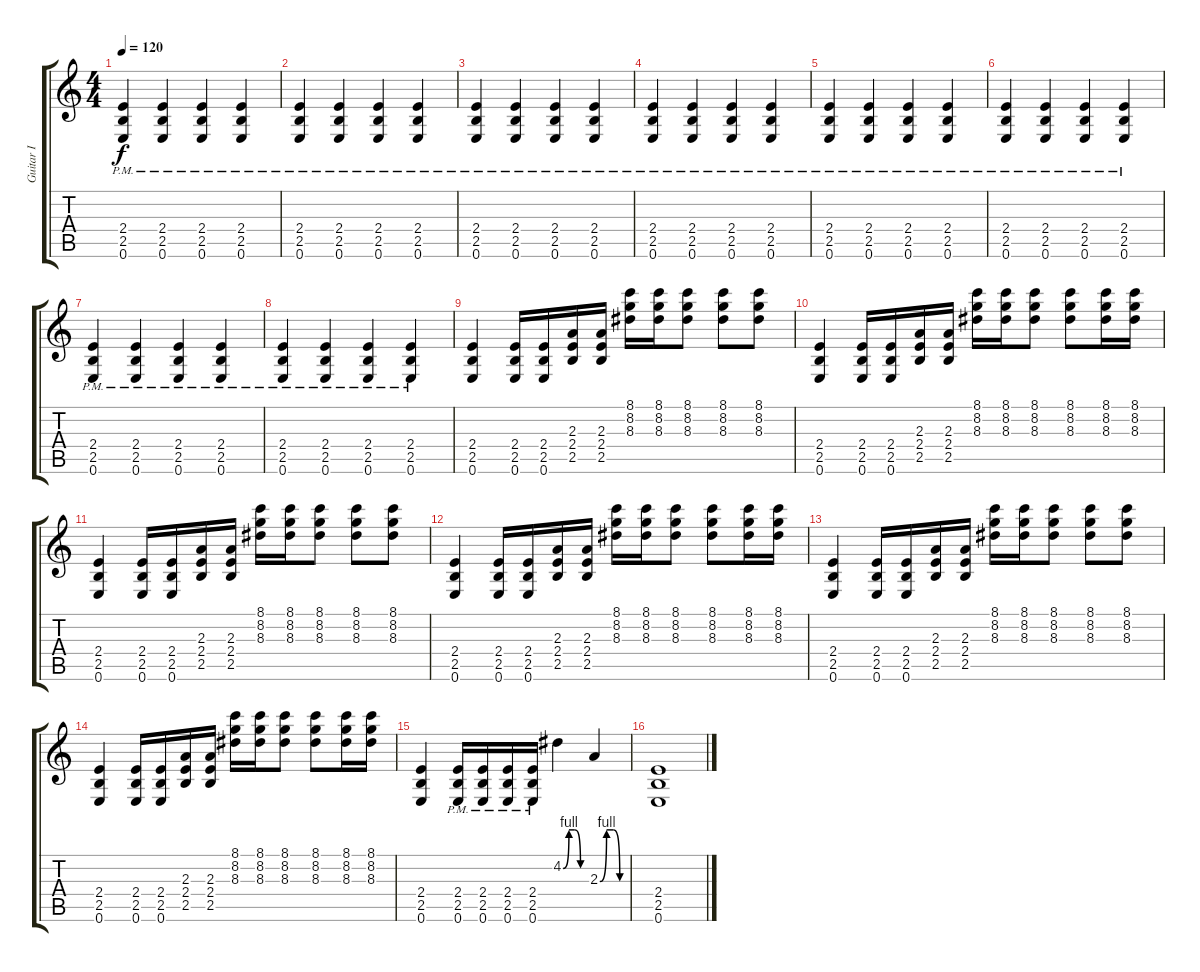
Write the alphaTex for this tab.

\track ("Guitar I" "Guitar I") {instrument distortionguitar}
\staff {score tabs}
\tuning (E4 B3 G3 D3 A2 E2) {hide}
\ts (4 4)
\tempo 120
\clef g2
\ks c
(2.4{pm} 2.5{pm} 0.6{pm}).4{dy f} (2.4{pm} 2.5{pm} 0.6{pm}).4 (2.4{pm} 2.5{pm} 0.6{pm}).4 (2.4{pm} 2.5{pm} 0.6{pm}).4 |
(2.4{pm} 2.5{pm} 0.6{pm}).4 (2.4{pm} 2.5{pm} 0.6{pm}).4 (2.4{pm} 2.5{pm} 0.6{pm}).4 (2.4{pm} 2.5{pm} 0.6{pm}).4 |
(2.4{pm} 2.5{pm} 0.6{pm}).4 (2.4{pm} 2.5{pm} 0.6{pm}).4 (2.4{pm} 2.5{pm} 0.6{pm}).4 (2.4{pm} 2.5{pm} 0.6{pm}).4 |
(2.4{pm} 2.5{pm} 0.6{pm}).4 (2.4{pm} 2.5{pm} 0.6{pm}).4 (2.4{pm} 2.5{pm} 0.6{pm}).4 (2.4{pm} 2.5{pm} 0.6{pm}).4 |
(2.4{pm} 2.5{pm} 0.6{pm}).4 (2.4{pm} 2.5{pm} 0.6{pm}).4 (2.4{pm} 2.5{pm} 0.6{pm}).4 (2.4{pm} 2.5{pm} 0.6{pm}).4 |
(2.4{pm} 2.5{pm} 0.6{pm}).4 (2.4{pm} 2.5{pm} 0.6{pm}).4 (2.4{pm} 2.5{pm} 0.6{pm}).4 (2.4{pm} 2.5{pm} 0.6{pm}).4 |
(2.4{pm} 2.5{pm} 0.6{pm}).4 (2.4{pm} 2.5{pm} 0.6{pm}).4 (2.4{pm} 2.5{pm} 0.6{pm}).4 (2.4{pm} 2.5{pm} 0.6{pm}).4 |
(2.4{pm} 2.5{pm} 0.6{pm}).4 (2.4{pm} 2.5{pm} 0.6{pm}).4 (2.4{pm} 2.5{pm} 0.6{pm}).4 (2.4{pm} 2.5{pm} 0.6{pm}).4 |
(2.4 2.5 0.6).4 (2.4 2.5 0.6).16 (2.4 2.5 0.6).16 (2.3 2.4 2.5).16 (2.3 2.4 2.5).16 (8.1 8.2 8.3).16 (8.1 8.2 8.3).16 (8.1 8.2 8.3).8 (8.1 8.2 8.3).8 (8.1 8.2 8.3).8 |
(2.4 2.5 0.6).4 (2.4 2.5 0.6).16 (2.4 2.5 0.6).16 (2.3 2.4 2.5).16 (2.3 2.4 2.5).16 (8.1 8.2 8.3).16 (8.1 8.2 8.3).16 (8.1 8.2 8.3).8 (8.1 8.2 8.3).8 (8.1 8.2 8.3).16 (8.1 8.2 8.3).16 |
(2.4 2.5 0.6).4 (2.4 2.5 0.6).16 (2.4 2.5 0.6).16 (2.3 2.4 2.5).16 (2.3 2.4 2.5).16 (8.1 8.2 8.3).16 (8.1 8.2 8.3).16 (8.1 8.2 8.3).8 (8.1 8.2 8.3).8 (8.1 8.2 8.3).8 |
(2.4 2.5 0.6).4 (2.4 2.5 0.6).16 (2.4 2.5 0.6).16 (2.3 2.4 2.5).16 (2.3 2.4 2.5).16 (8.1 8.2 8.3).16 (8.1 8.2 8.3).16 (8.1 8.2 8.3).8 (8.1 8.2 8.3).8 (8.1 8.2 8.3).16 (8.1 8.2 8.3).16 |
(2.4 2.5 0.6).4 (2.4 2.5 0.6).16 (2.4 2.5 0.6).16 (2.3 2.4 2.5).16 (2.3 2.4 2.5).16 (8.1 8.2 8.3).16 (8.1 8.2 8.3).16 (8.1 8.2 8.3).8 (8.1 8.2 8.3).8 (8.1 8.2 8.3).8 |
(2.4 2.5 0.6).4 (2.4 2.5 0.6).16 (2.4 2.5 0.6).16 (2.3 2.4 2.5).16 (2.3 2.4 2.5).16 (8.1 8.2 8.3).16 (8.1 8.2 8.3).16 (8.1 8.2 8.3).8 (8.1 8.2 8.3).8 (8.1 8.2 8.3).16 (8.1 8.2 8.3).16 |
(2.4 2.5 0.6).4 (2.4{pm} 2.5{pm} 0.6{pm}).16 (2.4{pm} 2.5{pm} 0.6{pm}).16 (2.4{pm} 2.5{pm} 0.6{pm}).16 (2.4{pm} 2.5{pm} 0.6{pm}).16 4.2{be (custom 0 0 15 4 30 4 45 0 60 0)}.4 2.3{be (custom 0 0 15 4 30 4 45 0 60 0)}.4 |
(2.4 2.5 0.6).1
